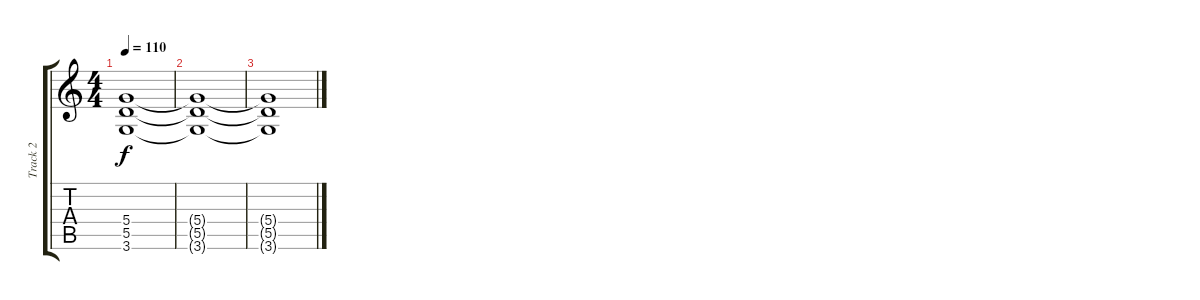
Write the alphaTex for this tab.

\track ("Track 2" "Track 2") {instrument distortionguitar}
\staff {score tabs}
\tuning (E4 B3 G3 D3 A2 E2) {hide}
\ts (4 4)
\tempo 110
\clef g2
\ks c
(5.4{t} 5.5{t} 3.6{t}).1{dy f} |
(5.4{t} 5.5{t} 3.6{t}).1 |
(5.4{t} 5.5{t} 3.6{t}).1
